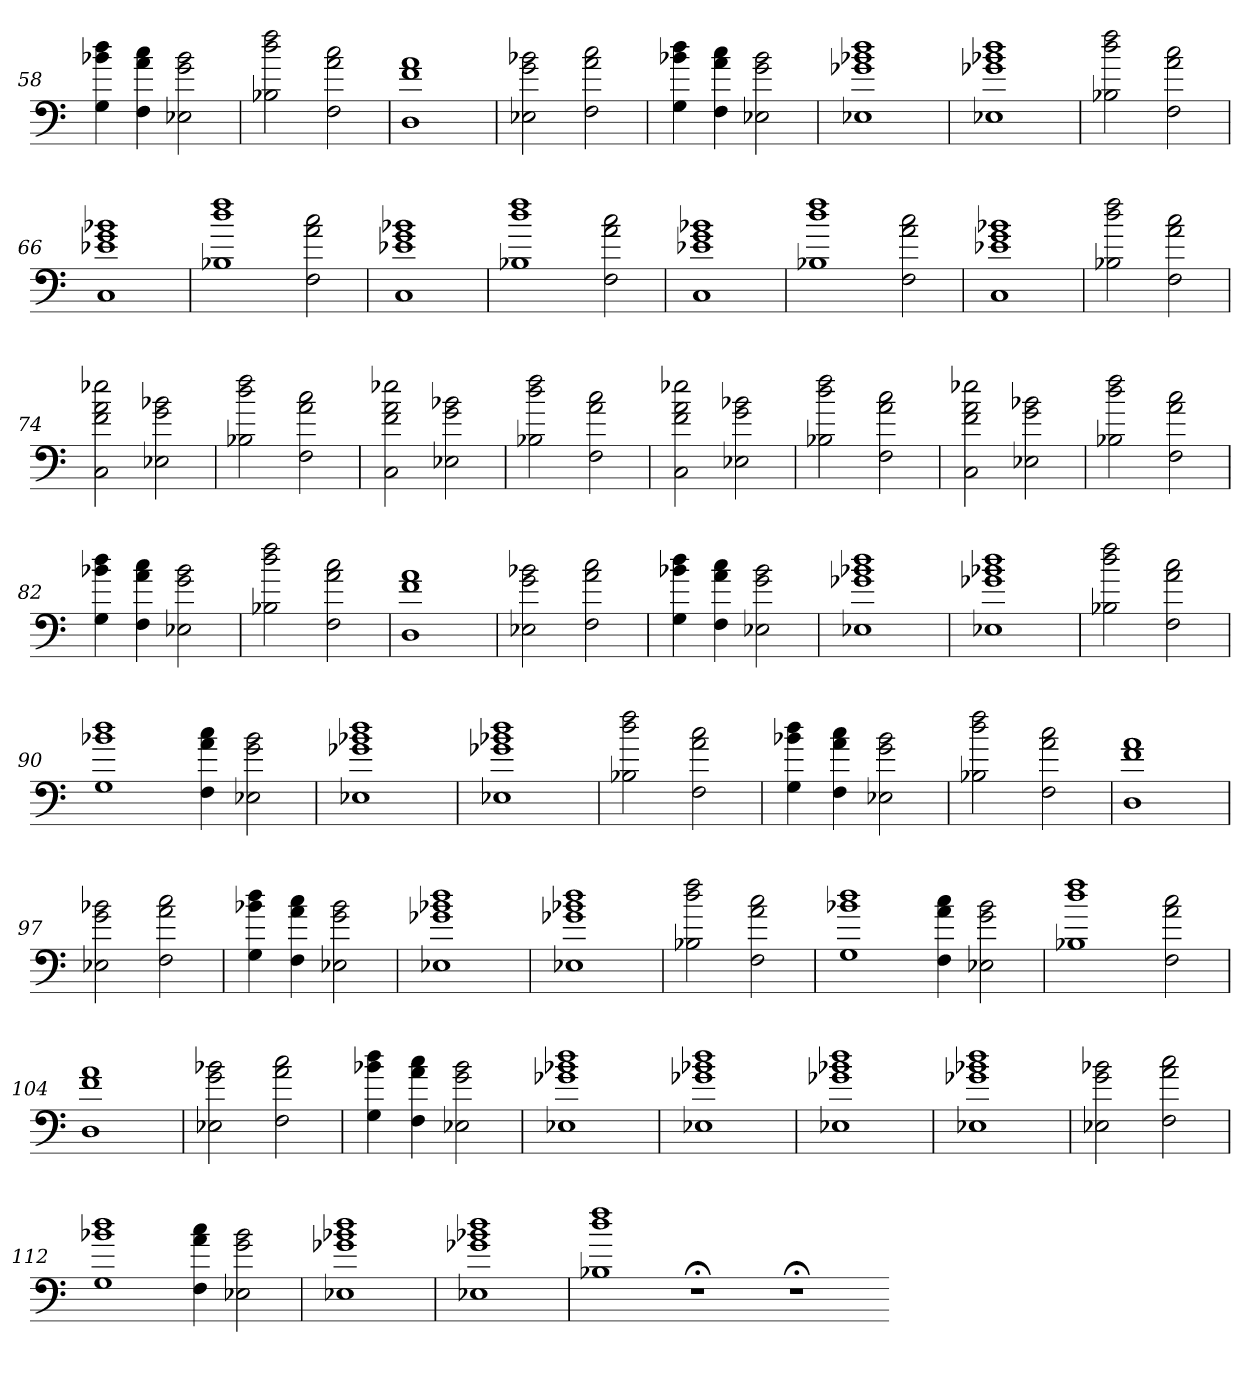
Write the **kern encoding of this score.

**kern
*part1
*staff1
=58
4G 4b-X 4dd
4F 4a 4cc
2E-X 2g 2b-
=59
2B-X 2dd 2ff
2F 2a 2cc
=60
1D 1f 1a
=61
2E-X 2g 2b-X
2F 2a 2cc
=62
4G 4b-X 4dd
4F 4a 4cc
2E-X 2g 2b-
=63
1E-X 1g-X 1b-X 1dd
=64
1E-X 1g-X 1b-X 1dd
=65
2B-X 2dd 2ff
2F 2a 2cc
=66
1C 1e-X 1g 1b-X
=67
1B-X 1dd 1ff
2F 2a 2cc
=68
1C 1e-X 1g 1b-X
=69
1B-X 1dd 1ff
2F 2a 2cc
=70
1C 1e-X 1g 1b-X
=71
1B-X 1dd 1ff
2F 2a 2cc
=72
1C 1e-X 1g 1b-X
=73
2B-X 2dd 2ff
2F 2a 2cc
=74
2C 2f 2a 2ee-X
2E-X 2g 2b-X
=75
2B-X 2dd 2ff
2F 2a 2cc
=76
2C 2f 2a 2ee-X
2E-X 2g 2b-X
=77
2B-X 2dd 2ff
2F 2a 2cc
=78
2C 2f 2a 2ee-X
2E-X 2g 2b-X
=79
2B-X 2dd 2ff
2F 2a 2cc
=80
2C 2f 2a 2ee-X
2E-X 2g 2b-X
=81
2B-X 2dd 2ff
2F 2a 2cc
=82
4G 4b-X 4dd
4F 4a 4cc
2E-X 2g 2b-
=83
2B-X 2dd 2ff
2F 2a 2cc
=84
1D 1f 1a
=85
2E-X 2g 2b-X
2F 2a 2cc
=86
4G 4b-X 4dd
4F 4a 4cc
2E-X 2g 2b-
=87
1E-X 1g-X 1b-X 1dd
=88
1E-X 1g-X 1b-X 1dd
=89
2B-X 2dd 2ff
2F 2a 2cc
=90
1G 1b-X 1dd
4F 4a 4cc
2E-X 2g 2b-
=91
1E-X 1g-X 1b-X 1dd
=92
1E-X 1g-X 1b-X 1dd
=93
2B-X 2dd 2ff
2F 2a 2cc
=94
4G 4b-X 4dd
4F 4a 4cc
2E-X 2g 2b-
=95
2B-X 2dd 2ff
2F 2a 2cc
=96
1D 1f 1a
=97
2E-X 2g 2b-X
2F 2a 2cc
=98
4G 4b-X 4dd
4F 4a 4cc
2E-X 2g 2b-
=99
1E-X 1g-X 1b-X 1dd
=100
1E-X 1g-X 1b-X 1dd
=101
2B-X 2dd 2ff
2F 2a 2cc
=102
1G 1b-X 1dd
4F 4a 4cc
2E-X 2g 2b-
=103
1B-X 1dd 1ff
2F 2a 2cc
=104
1D 1f 1a
=105
2E-X 2g 2b-X
2F 2a 2cc
=106
4G 4b-X 4dd
4F 4a 4cc
2E-X 2g 2b-
=107
1E-X 1g-X 1b-X 1dd
=108
1E-X 1g-X 1b-X 1dd
=109
1E-X 1g-X 1b-X 1dd
=110
1E-X 1g-X 1b-X 1dd
=111
2E-X 2g 2b-X
2F 2a 2cc
=112
1G 1b-X 1dd
4F 4a 4cc
2E-X 2g 2b-
=113
1E-X 1g-X 1b-X 1dd
=114
1E-X 1g-X 1b-X 1dd
=115
1B-X 1dd 1ff
1r;<
1r;<
=-
*-
